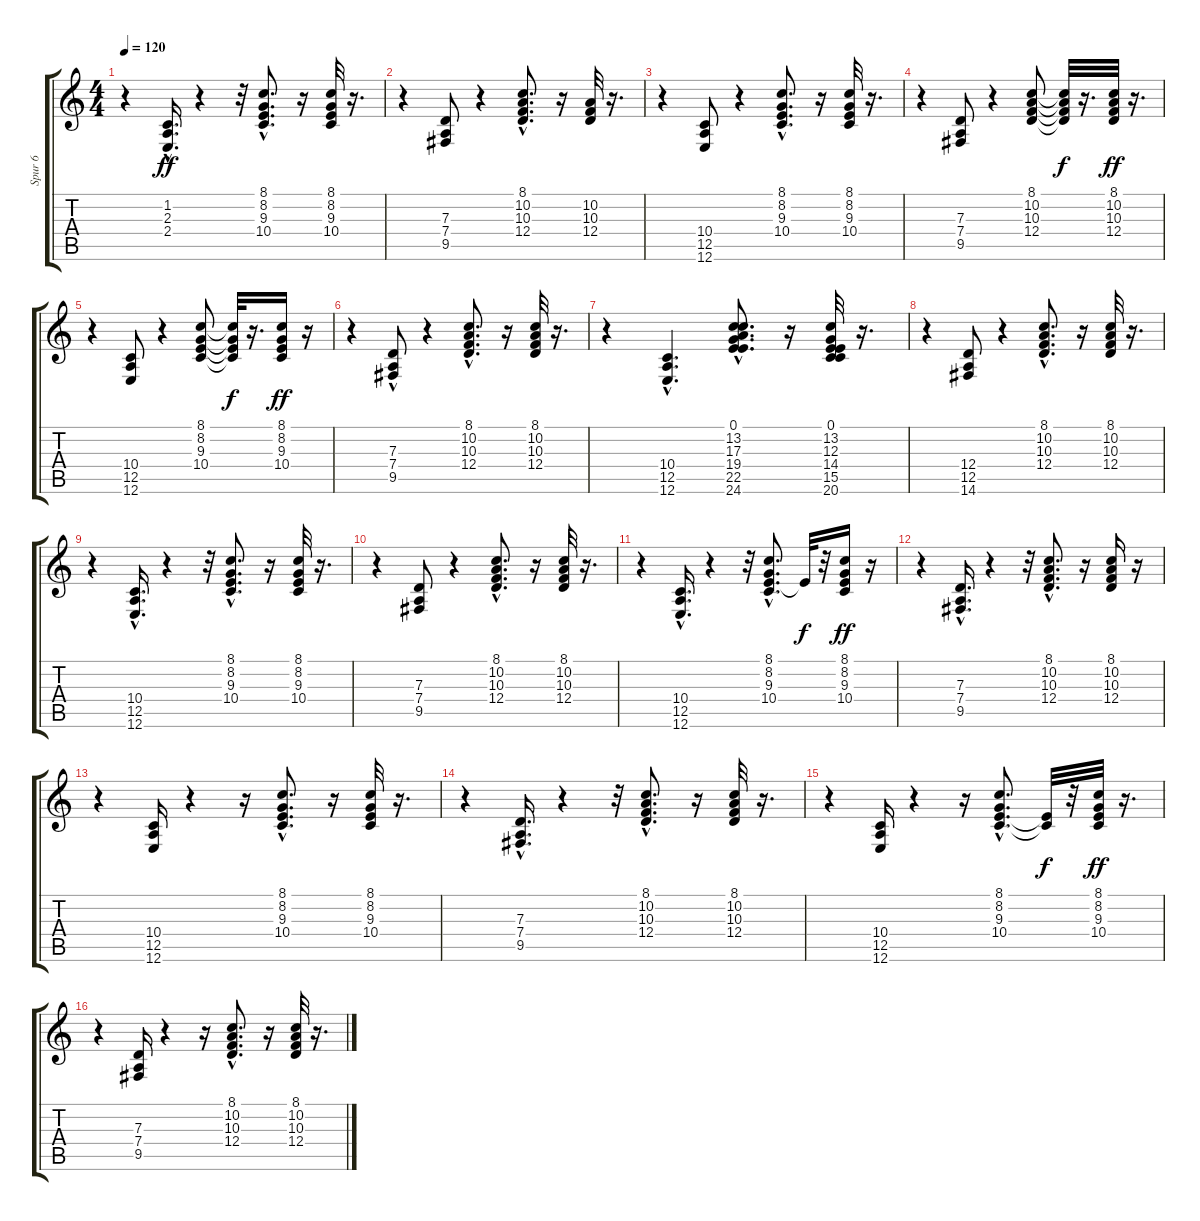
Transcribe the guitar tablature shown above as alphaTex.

\track ("Spur 6" "Spur 6") {instrument electricpiano2}
\staff {score tabs}
\tuning (E4 B3 G3 D3 A2 E2) {hide}
\ts (4 4)
\tempo 120
\clef g2
\ks c
r.4{dy ff} (1.2{hac} 2.3 2.4).16{d} r.4 r.32 (8.1{hac} 8.2{hac} 9.3{hac} 10.4{hac}).8{d} r.16 (8.1 8.2 9.3 10.4).32 r.16{d} |
r.4 (7.3 7.4 9.5).8 r.4 (8.1{hac} 10.2{hac} 10.3{hac} 12.4{hac}).8{d} r.16 (10.2 10.3 12.4).32 r.16{d} |
r.4 (10.4 12.5 12.6).8 r.4 (8.1{hac} 8.2{hac} 9.3{hac} 10.4{hac}).8{d} r.16 (8.1 8.2 9.3 10.4).32 r.16{d} |
r.4 (7.3 7.4 9.5).8 r.4 (8.1 10.2 10.3 12.4).8 (8.1{t} 10.2{t} 10.3{t} 12.4{t}).32{dy f} r.16{d} (8.1 10.2 10.3 12.4).32{dy ff} r.16{d} |
r.4 (10.4 12.5 12.6).8 r.4 (8.1 8.2 9.3 10.4).8 (8.1{t} 8.2{t} 9.3{t} 10.4{t}).32{dy f} r.16{d} (8.1 8.2 9.3 10.4).16{dy ff} r.16 |
r.4 (7.3 7.4 9.5{hac}).8 r.4 (8.1{hac} 10.2{hac} 10.3{hac} 12.4{hac}).8{d} r.16 (8.1 10.2 10.3 12.4).32 r.16{d} |
r.4 (10.4 12.5{hac} 12.6{hac}).4{d} (0.1{hac} 13.2 17.3 19.4 22.5{hac} 24.6{hac}).8{d} r.16 (0.1 13.2 12.3 14.4 15.5 20.6).32 r.16{d} |
r.4 (12.4 12.5 14.6).8 r.4 (8.1{hac} 10.2{hac} 10.3{hac} 12.4{hac}).8{d} r.16 (8.1 10.2 10.3 12.4).32 r.16{d} |
r.4 (10.4{hac} 12.5{hac} 12.6{hac}).16{d} r.4 r.32 (8.1{hac} 8.2{hac} 9.3{hac} 10.4{hac}).8{d} r.16 (8.1 8.2 9.3 10.4).32 r.16{d} |
r.4 (7.3 7.4 9.5).8 r.4 (8.1{hac} 10.2{hac} 10.3{hac} 12.4{hac}).8{d} r.16 (8.1 10.2 10.3 12.4).32 r.16{d} |
r.4 (10.4{hac} 12.5{hac} 12.6{hac}).16{d} r.4 r.32 (8.1{hac} 8.2{hac} 9.3{hac} 10.4{hac}).8{d} 9.3{t}.32{dy f} r.32 (8.1 8.2 9.3 10.4).16{dy ff} r.16 |
r.4 (7.3{hac} 7.4{hac} 9.5{hac}).16{d} r.4 r.32 (8.1{hac} 10.2{hac} 10.3{hac} 12.4{hac}).8{d} r.16 (8.1 10.2 10.3 12.4).16 r.16 |
r.4 (10.4 12.5 12.6).16 r.4 r.16 (8.1{hac} 8.2{hac} 9.3{hac} 10.4{hac}).8{d} r.16 (8.1 8.2 9.3 10.4).32 r.16{d} |
r.4 (7.3{hac} 7.4{hac} 9.5{hac}).16{d} r.4 r.32 (8.1{hac} 10.2{hac} 10.3{hac} 12.4{hac}).8{d} r.16 (8.1 10.2 10.3 12.4).32 r.16{d} |
r.4 (10.4 12.5 12.6).16 r.4 r.16 (8.1{hac} 8.2{hac} 9.3{hac} 10.4{hac}).8{d} (9.3{t} 10.4{t}).32{dy f} r.32 (8.1 8.2 9.3 10.4).32{dy ff} r.16{d} |
r.4 (7.3 7.4 9.5).16 r.4 r.16 (8.1{hac} 10.2{hac} 10.3{hac} 12.4{hac}).8{d} r.16 (8.1 10.2 10.3 12.4).32 r.16{d}
